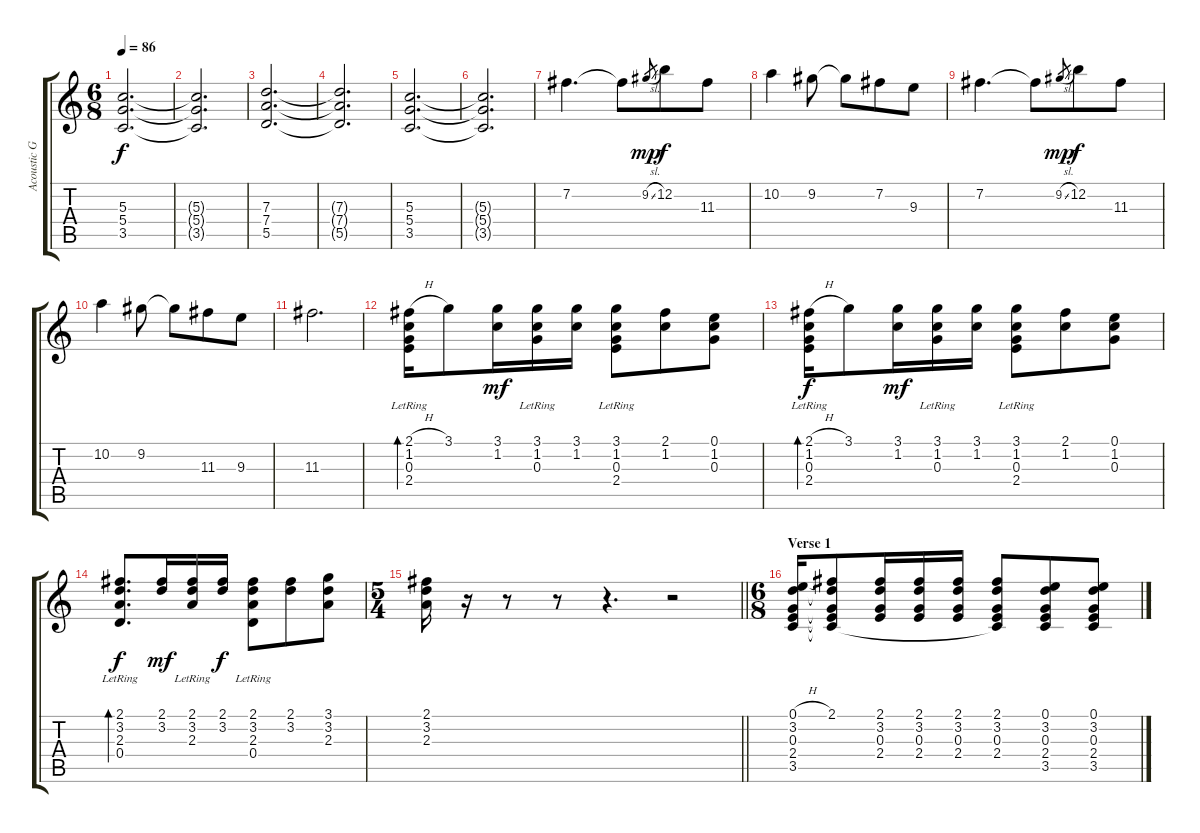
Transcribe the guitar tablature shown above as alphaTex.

\track ("Acoustic Guitar" "Acoustic G") {instrument acousticguitarsteel}
\staff {score tabs}
\tuning (E4 B3 G3 D3 A2 E2) {hide}
\ts (6 8)
\tempo 86
\clef g2
\ks c
(5.3 5.4 3.5).2{d dy f volume 8} |
(5.3{t} 5.4{t} 3.5{t}).2{d} |
(7.3 7.4 5.5).2{d} |
(7.3{t} 7.4{t} 5.5{t}).2{d} |
(5.3 5.4 3.5).2{d volume 8} |
(5.3{t} 5.4{t} 3.5{t}).2{d} |
7.2.4{d volume 10 instrument drawbarorgan} 7.2{t}.8 9.2{sl}.8{gr dy mp} 12.2.8{dy f} 11.3.8 |
10.2.4 9.2.8 9.2{t}.8 7.2.8 9.3.8 |
7.2.4{d} 7.2{t}.8 9.2{sl}.8{gr dy mp} 12.2.8{dy f} 11.3.8 |
10.2.4 9.2.8 9.2{t}.8 11.3.8 9.3.8 |
11.3.2{d} |
(2.1{h} 1.2{lr} 0.3{lr} 2.4{lr}).16{bd 240 instrument electricguitarclean} 3.1.8 (3.1 1.2).16{dy mf} (3.1 1.2 0.3{lr}).16 (3.1 1.2).16 (3.1 1.2 0.3 2.4{lr}).8 (2.1 1.2).8 (0.1 1.2 0.3).8 |
(2.1{h} 1.2{lr} 0.3{lr} 2.4{lr}).16{bd 240 dy f} 3.1.8 (3.1 1.2).16{dy mf} (3.1 1.2 0.3{lr}).16 (3.1 1.2).16 (3.1 1.2 0.3 2.4{lr}).8 (2.1 1.2).8 (0.1 1.2 0.3).8 |
(2.1 3.2{lr} 2.3{lr} 0.4{lr}).8{d bd 240 dy f} (2.1 3.2).16{dy mf} (2.1 3.2 2.3{lr}).16 (2.1 3.2).16{dy f} (2.1 3.2 2.3{lr} 0.4{lr}).8 (2.1 3.2).8 (3.1 3.2 2.3).8 |
\ts (5 4)
\barLineRight lightlight
(2.1 3.2 2.3).16 r.16 r.8 r.8 r.4{d} r.2 |
\ts (6 8)
\section ("" "Verse 1")
(0.1{h} 3.2 0.3 2.4 3.5).16{volume 8 instrument acousticguitarsteel} (2.1 3.2{t} 0.3{t} 2.4{t} 3.5{t}).8 (2.1 3.2 0.3 2.4).16 (2.1 3.2 0.3 2.4).16 (2.1 3.2 0.3 2.4).16 (2.1 3.2 0.3 2.4 3.5{t}).8 (0.1 3.2 0.3 2.4 3.5).8 (0.1 3.2 0.3 2.4 3.5).8
